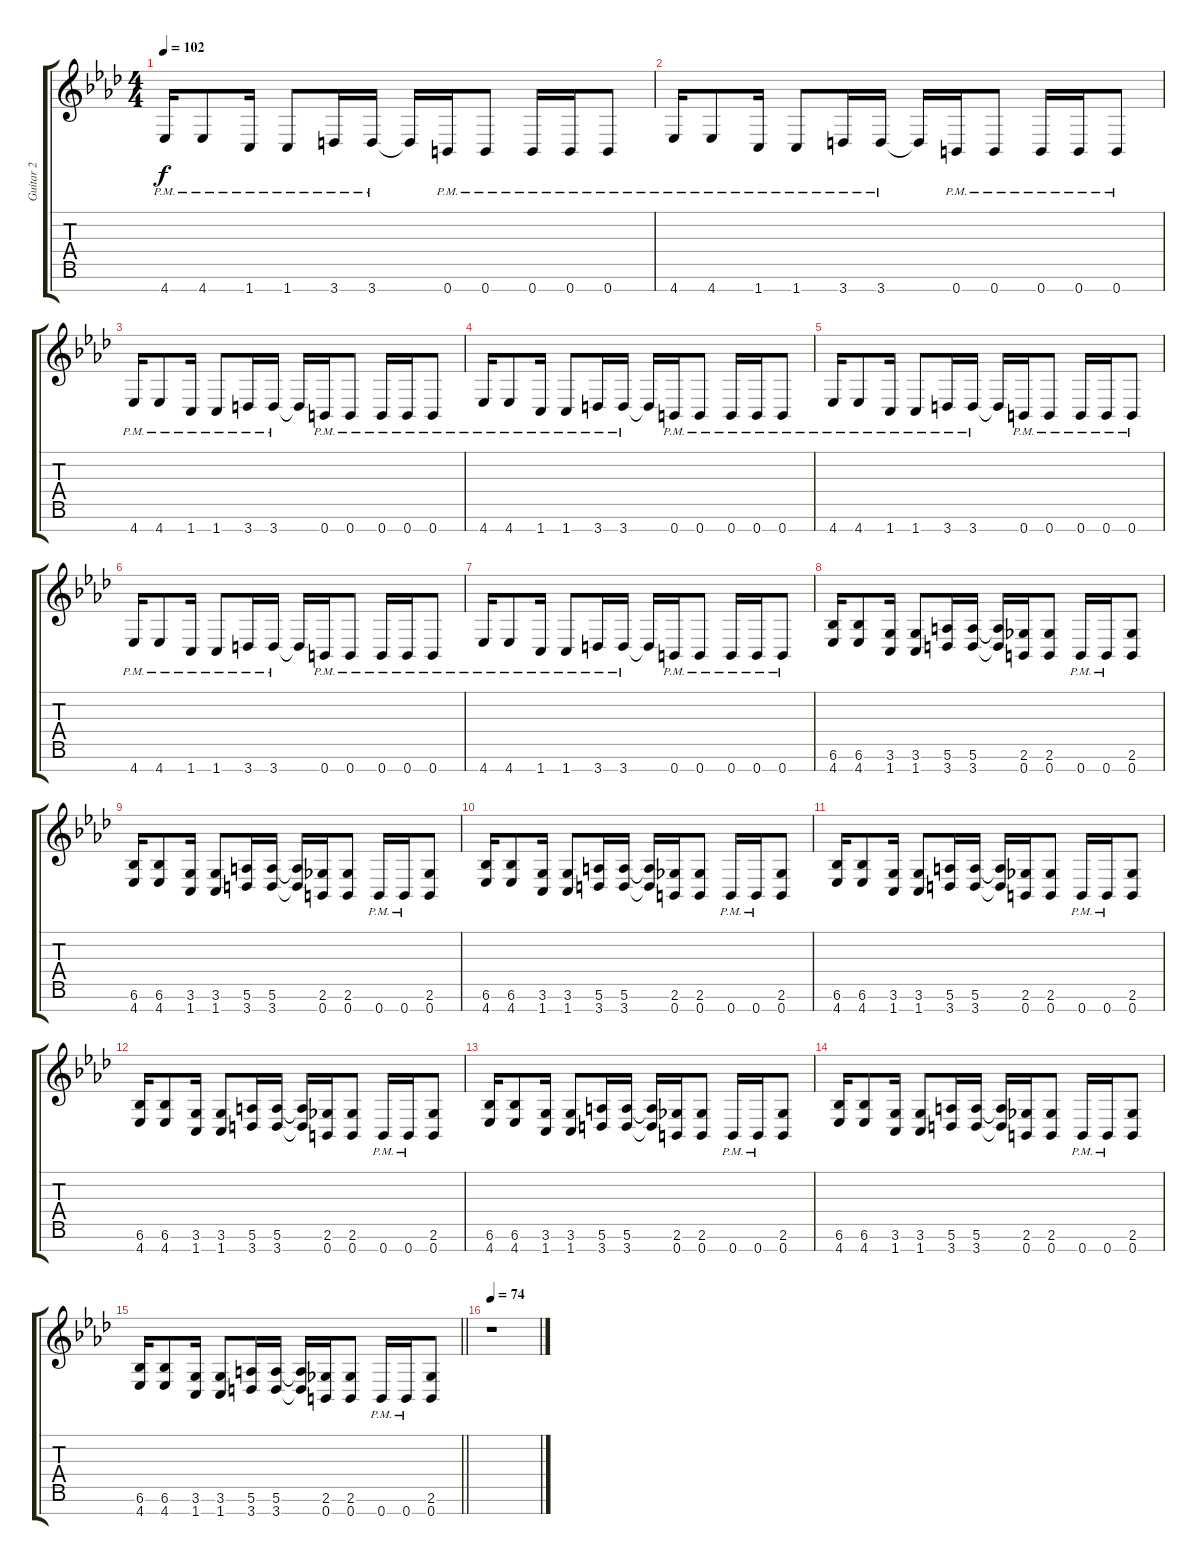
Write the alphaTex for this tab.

\track ("Guitar 2" "Guitar 2") {instrument overdrivenguitar}
\staff {score tabs}
\tuning (E4 B3 G3 D3 A2 E2 B1) {hide}
\ts (4 4)
\tempo 102
\clef g2
\ks fminor
4.7{pm}.16{dy f} 4.7{pm}.8 1.7{pm}.16 1.7{pm}.8 3.7{pm}.16 3.7{pm}.16 3.7{t}.16 0.7{pm}.16 0.7{pm}.8 0.7{pm}.16 0.7{pm}.16 0.7{pm}.8 |
4.7{pm}.16 4.7{pm}.8 1.7{pm}.16 1.7{pm}.8 3.7{pm}.16 3.7{pm}.16 3.7{t}.16 0.7{pm}.16 0.7{pm}.8 0.7{pm}.16 0.7{pm}.16 0.7{pm}.8 |
4.7{pm}.16 4.7{pm}.8 1.7{pm}.16 1.7{pm}.8 3.7{pm}.16 3.7{pm}.16 3.7{t}.16 0.7{pm}.16 0.7{pm}.8 0.7{pm}.16 0.7{pm}.16 0.7{pm}.8 |
4.7{pm}.16 4.7{pm}.8 1.7{pm}.16 1.7{pm}.8 3.7{pm}.16 3.7{pm}.16 3.7{t}.16 0.7{pm}.16 0.7{pm}.8 0.7{pm}.16 0.7{pm}.16 0.7{pm}.8 |
4.7{pm}.16 4.7{pm}.8 1.7{pm}.16 1.7{pm}.8 3.7{pm}.16 3.7{pm}.16 3.7{t}.16 0.7{pm}.16 0.7{pm}.8 0.7{pm}.16 0.7{pm}.16 0.7{pm}.8 |
4.7{pm}.16 4.7{pm}.8 1.7{pm}.16 1.7{pm}.8 3.7{pm}.16 3.7{pm}.16 3.7{t}.16 0.7{pm}.16 0.7{pm}.8 0.7{pm}.16 0.7{pm}.16 0.7{pm}.8 |
4.7{pm}.16 4.7{pm}.8 1.7{pm}.16 1.7{pm}.8 3.7{pm}.16 3.7{pm}.16 3.7{t}.16 0.7{pm}.16 0.7{pm}.8 0.7{pm}.16 0.7{pm}.16 0.7{pm}.8 |
(6.6 4.7).16 (6.6 4.7).8 (3.6 1.7).16 (3.6 1.7).8 (5.6 3.7).16 (5.6 3.7).16 (5.6{t} 3.7{t}).16 (2.6 0.7).16 (2.6 0.7).8 0.7{pm}.16 0.7{pm}.16 (2.6 0.7).8 |
(6.6 4.7).16 (6.6 4.7).8 (3.6 1.7).16 (3.6 1.7).8 (5.6 3.7).16 (5.6 3.7).16 (5.6{t} 3.7{t}).16 (2.6 0.7).16 (2.6 0.7).8 0.7{pm}.16 0.7{pm}.16 (2.6 0.7).8 |
(6.6 4.7).16 (6.6 4.7).8 (3.6 1.7).16 (3.6 1.7).8 (5.6 3.7).16 (5.6 3.7).16 (5.6{t} 3.7{t}).16 (2.6 0.7).16 (2.6 0.7).8 0.7{pm}.16 0.7{pm}.16 (2.6 0.7).8 |
(6.6 4.7).16 (6.6 4.7).8 (3.6 1.7).16 (3.6 1.7).8 (5.6 3.7).16 (5.6 3.7).16 (5.6{t} 3.7{t}).16 (2.6 0.7).16 (2.6 0.7).8 0.7{pm}.16 0.7{pm}.16 (2.6 0.7).8 |
(6.6 4.7).16 (6.6 4.7).8 (3.6 1.7).16 (3.6 1.7).8 (5.6 3.7).16 (5.6 3.7).16 (5.6{t} 3.7{t}).16 (2.6 0.7).16 (2.6 0.7).8 0.7{pm}.16 0.7{pm}.16 (2.6 0.7).8 |
(6.6 4.7).16 (6.6 4.7).8 (3.6 1.7).16 (3.6 1.7).8 (5.6 3.7).16 (5.6 3.7).16 (5.6{t} 3.7{t}).16 (2.6 0.7).16 (2.6 0.7).8 0.7{pm}.16 0.7{pm}.16 (2.6 0.7).8 |
(6.6 4.7).16 (6.6 4.7).8 (3.6 1.7).16 (3.6 1.7).8 (5.6 3.7).16 (5.6 3.7).16 (5.6{t} 3.7{t}).16 (2.6 0.7).16 (2.6 0.7).8 0.7{pm}.16 0.7{pm}.16 (2.6 0.7).8 |
\barLineRight lightlight
(6.6 4.7).16 (6.6 4.7).8 (3.6 1.7).16 (3.6 1.7).8 (5.6 3.7).16 (5.6 3.7).16 (5.6{t} 3.7{t}).16 (2.6 0.7).16 (2.6 0.7).8 0.7{pm}.16 0.7{pm}.16 (2.6 0.7).8 |
\tempo 74
r.1
